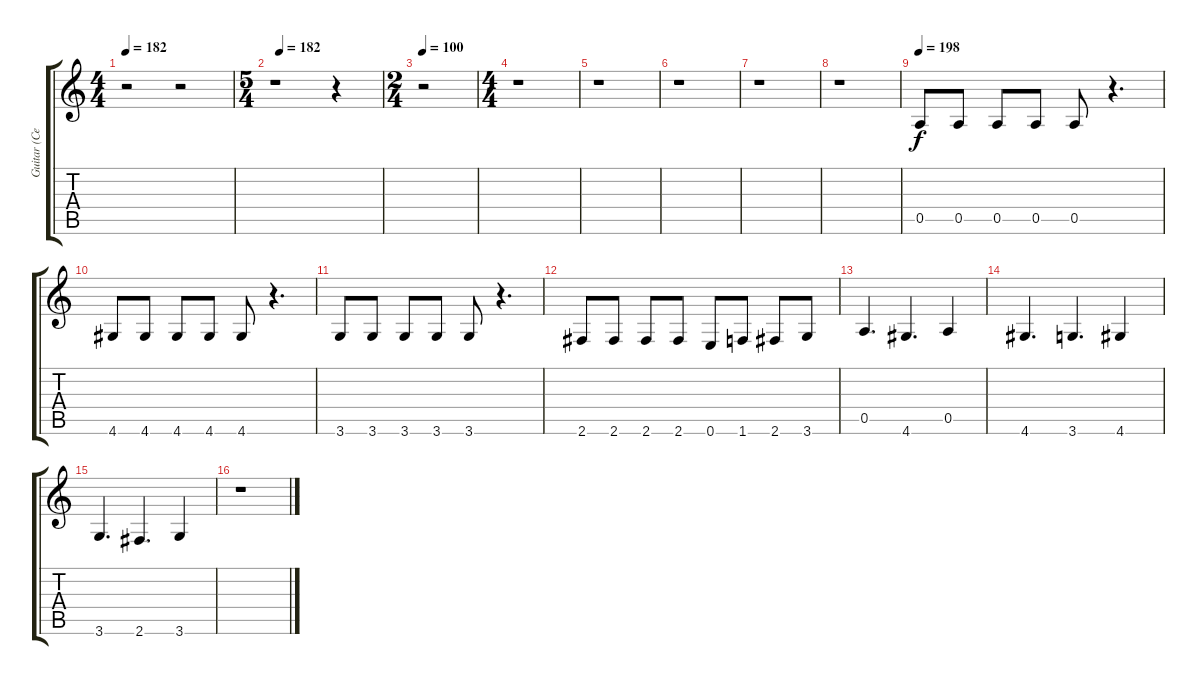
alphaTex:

\track ("Guitar (Center)" "Guitar (Ce") {instrument distortionguitar}
\staff {score tabs}
\tuning (E4 B3 G3 D3 A2 E2) {hide}
\ts (4 4)
\tempo 182
\clef g2
\ks c
r.2{dy f} r.2 |
\ts (5 4)
\tempo (182 0.05)
r.1 r.4 |
\ts (2 4)
\tempo 100
r.2 |
\ts (4 4)
r.1 |
r.1 |
r.1 |
r.1 |
r.1 |
\tempo 198
0.5.8 0.5.8 0.5.8 0.5.8 0.5.8 r.4{d} |
4.6.8 4.6.8 4.6.8 4.6.8 4.6.8 r.4{d} |
3.6.8 3.6.8 3.6.8 3.6.8 3.6.8 r.4{d} |
2.6.8 2.6.8 2.6.8 2.6.8 0.6.8 1.6.8 2.6.8 3.6.8 |
0.5.4{d} 4.6.4{d} 0.5.4 |
4.6.4{d} 3.6.4{d} 4.6.4 |
3.6.4{d} 2.6.4{d} 3.6.4 |
r.1
